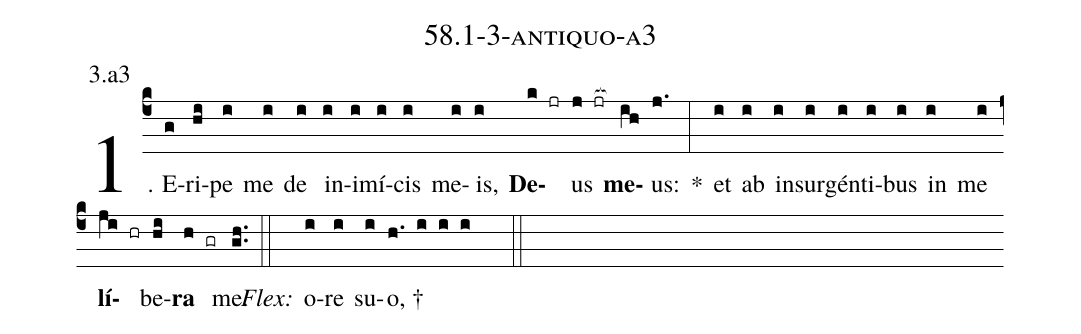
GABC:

name: 58.1-3-antiquo-a3;
annotation: 3.a3;
%%
(c4)1. E(g)ri(hi)pe(i) me(i) de(i) in(i)i(i)mí(i)cis(i) me(i)is,(i) <b>De</b>(k jr)us(j jr[ocb:1{]) <b>me</b>(ih[ocb:0}])us:(j.) *(:) et(i) ab(i) in(i)sur(i)gén(i)ti(i)bus(i) in(i) me(i) <b>lí</b>(ji hr)be(hi)<b>ra</b>(h gr) me.(gh..) (::)
<i>Flex:</i>()  o(i)re(i) su(i)o, †(h. i i i  ::)
